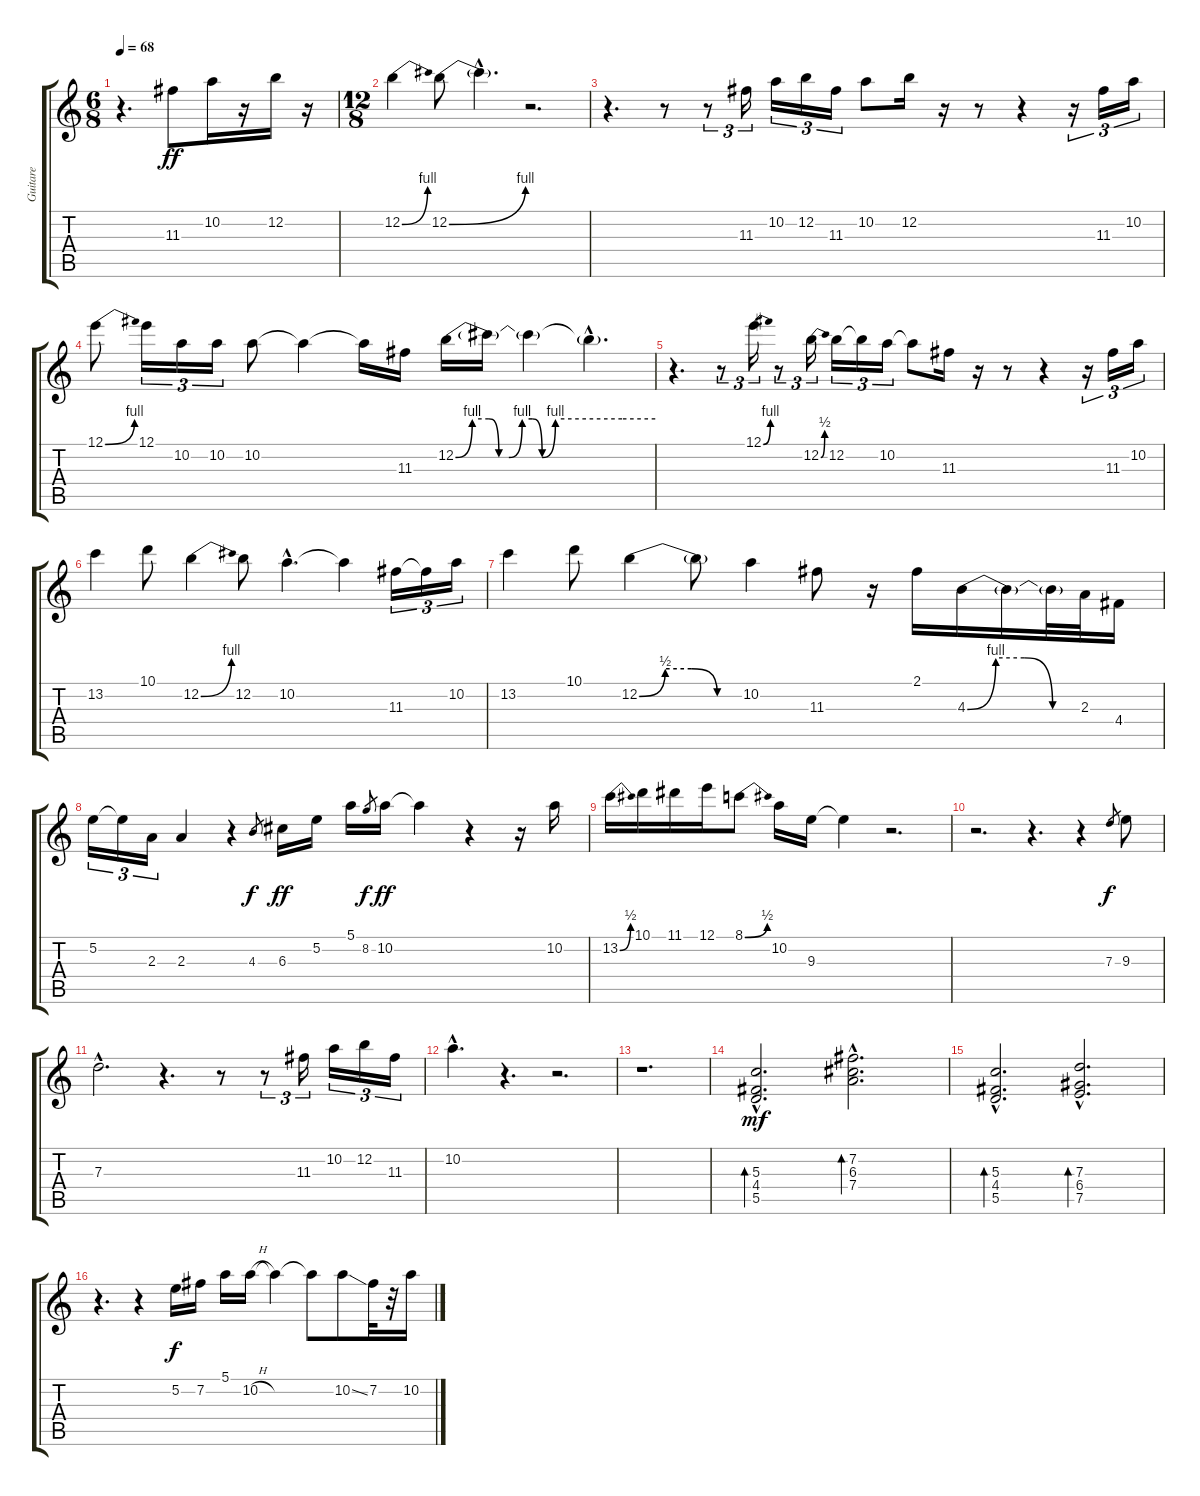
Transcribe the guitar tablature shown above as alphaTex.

\track ("Guitare" "Guitare") {instrument electricguitarjazz}
\staff {score tabs}
\tuning (E4 B3 G3 D3 A2 E2) {hide}
\ts (6 8)
\tempo 68
\clef g2
\ks c
r.4{d dy ff instrument electricguitarjazz} 11.3.8 10.2.16 r.16 12.2.16 r.16 |
\ts (12 8)
12.2{be (bend 0 0 60 4)}.4 12.2{be (bend 0 0 60 4)}.8 12.2{hac t}.4{d} r.2{d} |
r.4{d} r.8 r.8{tu (3 2)} 11.3.16{tu (3 2)} 10.2.16{tu (3 2)} 12.2.16{tu (3 2)} 11.3.16{tu (3 2)} 10.2.8 12.2.16 r.16 r.8 r.4 r.16{tu (3 2)} 11.3.16{tu (3 2)} 10.2.16{tu (3 2)} |
12.1{be (bend 0 0 60 4)}.8 12.1.16{tu (3 2)} 10.2.16{tu (3 2)} 10.2.16{tu (3 2)} 10.2.8 10.2{t}.4 10.2{t}.16 11.3.16 12.2{be (custom 0 0 5 4 10 4 13 0 16 0 20 4 23 4 26 0 30 4 50 4 60 4)}.16 12.2{t}.16 12.2{t}.4 12.2{hac t}.4{d} |
r.4{d} r.8{tu (3 2)} 12.1{be (bend 0 0 60 4)}.16{tu (3 2)} r.8{tu (3 2)} 12.2{be (bend 0 0 60 2)}.16{tu (3 2)} 12.2.16{tu (3 2)} 12.2{t}.16{tu (3 2)} 10.2.16{tu (3 2)} 10.2{t}.8 11.3.16 r.16 r.8 r.4 r.16{tu (3 2)} 11.3.16{tu (3 2)} 10.2.16{tu (3 2)} |
13.2.4 10.1.8 12.2{be (bend 0 0 60 4)}.4 12.2.8 10.2{hac}.4{d} 10.2{t}.4 11.3.16{tu (3 2)} 11.3{t}.16{tu (3 2)} 10.2.16{tu (3 2)} |
13.2.4 10.1.8 12.2{be (custom 0 0 15 2 30 2 45 0 60 0)}.4 12.2{t}.8 10.2.4 11.3.8 r.16 2.1.16 4.3{be (custom 0 0 15 4 30 4 45 0 60 0)}.16 4.3{t}.16 4.3{t}.32 2.3.32 4.4.16 |
5.2.16{tu (3 2)} 5.2{t}.16{tu (3 2)} 2.3.16{tu (3 2)} 2.3.4 r.4 4.3.8{gr dy f} 6.3.16{dy ff} 5.2.16 5.1.16 8.2.8{gr dy f} 10.2.16{dy ff} 10.2{t}.4 r.4 r.16 10.2.16 |
13.2{be (bend 0 0 60 2)}.16 10.1.16 11.1.16 12.1.16 8.1{be (bend 0 0 60 2)}.8 10.2.16 9.3.16 9.3{t}.4 r.2{d} |
r.2{d} r.4{d} r.4 7.3.8{gr dy f} 9.3.8 |
7.3{hac}.2{d} r.4{d} r.8 r.8{tu (3 2)} 11.3.16{tu (3 2)} 10.2.16{tu (3 2)} 12.2.16{tu (3 2)} 11.3.16{tu (3 2)} |
10.2{hac}.4{d} r.4{d} r.2{d} |
r.1{d} |
(5.3{hac} 4.4{hac} 5.5{hac}).2{d bd 240 dy mf} (7.2{hac} 6.3{hac} 7.4{hac}).2{d bd 240} |
(5.3{hac} 4.4{hac} 5.5{hac}).2{d bd 240} (7.3{hac} 6.4{hac} 7.5{hac}).2{d bd 240} |
r.4{d} r.4 5.2.16{dy f} 7.2.16 5.1.16 10.2{h}.16 10.2{t}.4 10.2{t}.8 10.2{ss}.8 7.2.32 r.32 10.2.16
